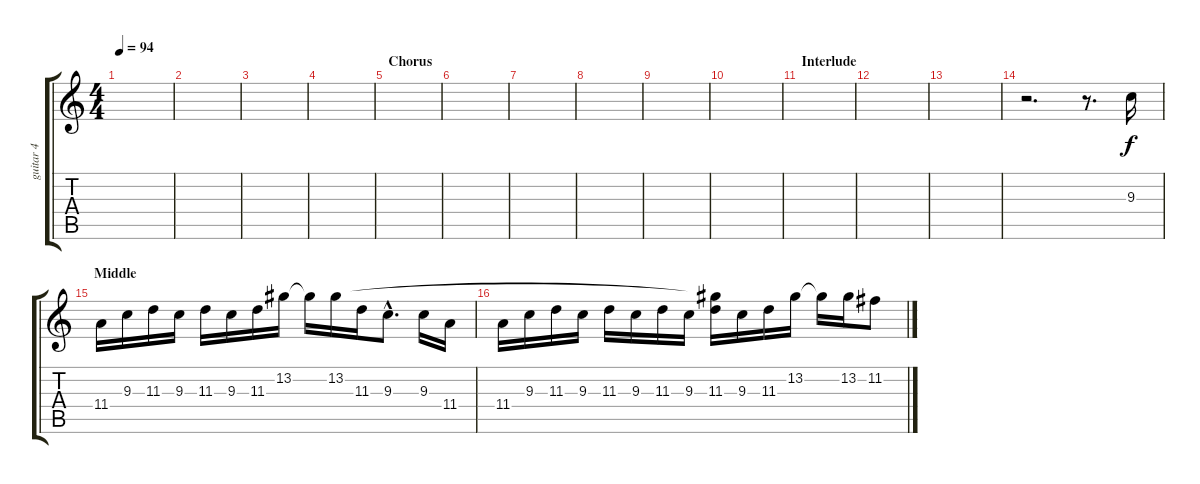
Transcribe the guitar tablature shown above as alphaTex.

\track ("guitar 4" "guitar 4") {instrument distortionguitar}
\staff {score tabs}
\tuning (C4 G3 Eb3 Bb2 F2 C2) {hide}
\ts (4 4)
\tempo 94
\clef g2
\ks c
|
|
|
|
\section ("" "Chorus")
|
|
|
|
|
|
\section ("" "Interlude")
|
|
|
r.2{d} r.8{d} 9.3.16{dy f} |
\section ("" "Middle")
11.4.16 9.3.16 11.3.16 9.3.16 11.3.16 9.3.16 11.3.16 13.2.16 13.2{t}.16 13.2.16 11.3.16 9.3{hac}.8{d} 9.3.16 11.4.16 |
11.4.16 9.3.16 11.3.16 9.3.16 11.3.16 9.3.16 11.3.16 9.3.16 (13.2{t} 11.3).16 9.3.16 11.3.16 13.2.16 13.2{t}.16 13.2.16 11.2.8
